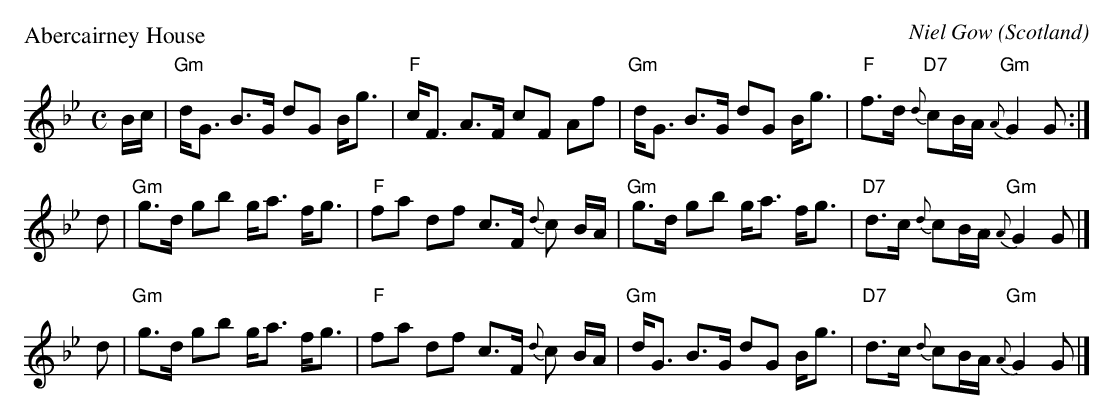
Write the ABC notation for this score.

X:1
P: Abercairney House
C: Niel Gow
O: Scotland
M: C
L: 1/8
K: Gm
 B/c/ \
| "Gm"d<G B>G dG B<g | "F"c<F A>F cF Af \
| "Gm"d<G B>G dG B<g | "F"f>d "D7"{d}cB/A/ "Gm"{A}G2 G :|
d \
| "Gm"g>d gb g<a f<g | "F"fa df c>F {d}c B/A/ \
| "Gm"g>d gb g<a f<g | "D7"d>c {d}cB/A/ "Gm"{A}G2 G |]
d \
| "Gm"g>d gb g<a f<g | "F"fa df c>F {d}c B/A/ \
| "Gm"d<G B>G dG B<g | "D7"d>c {d}cB/A/ "Gm"{A}G2 G |]
